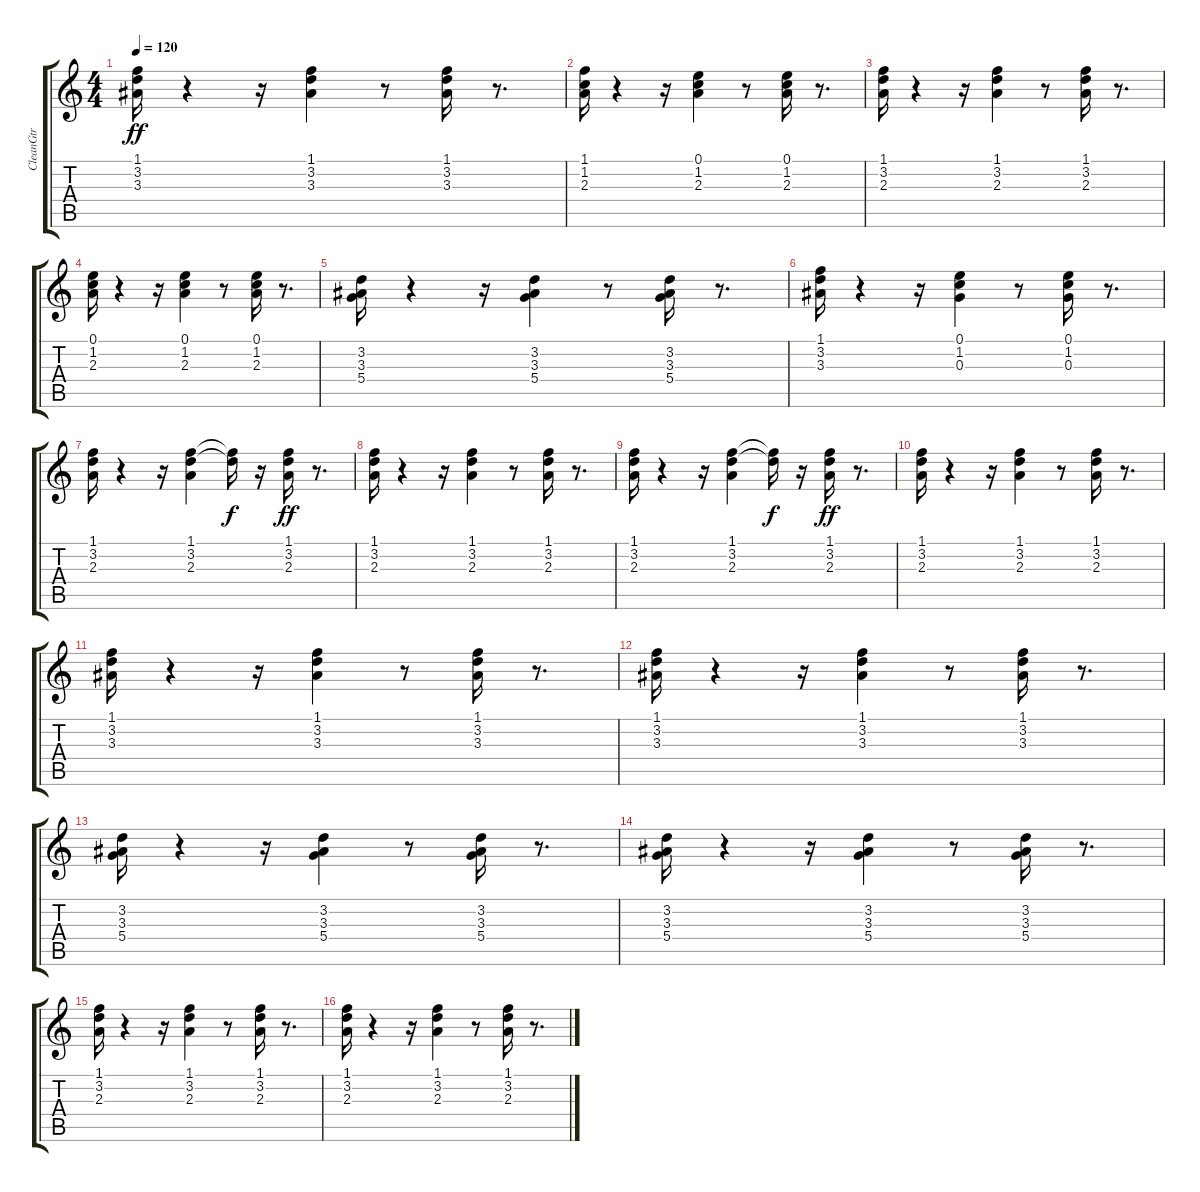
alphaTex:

\track ("CleanGtr" "CleanGtr") {instrument electricguitarclean}
\staff {score tabs}
\tuning (E4 B3 G3 D3 A2 E2) {hide}
\ts (4 4)
\tempo 120
\clef g2
\ks c
(1.1 3.2 3.3).16{dy ff} r.4 r.16 (1.1 3.2 3.3).4 r.8 (1.1 3.2 3.3).16 r.8{d} |
(1.1 1.2 2.3).16 r.4 r.16 (0.1 1.2 2.3).4 r.8 (0.1 1.2 2.3).16 r.8{d} |
(1.1 3.2 2.3).16 r.4 r.16 (1.1 3.2 2.3).4 r.8 (1.1 3.2 2.3).16 r.8{d} |
(0.1 1.2 2.3).16 r.4 r.16 (0.1 1.2 2.3).4 r.8 (0.1 1.2 2.3).16 r.8{d} |
(3.2 3.3 5.4).16 r.4 r.16 (3.2 3.3 5.4).4 r.8 (3.2 3.3 5.4).16 r.8{d} |
(1.1 3.2 3.3).16 r.4 r.16 (0.1 1.2 0.3).4 r.8 (0.1 1.2 0.3).16 r.8{d} |
(1.1 3.2 2.3).16 r.4 r.16 (1.1 3.2 2.3).4 (1.1{t} 3.2{t}).16{dy f} r.16 (1.1 3.2 2.3).16{dy ff} r.8{d} |
(1.1 3.2 2.3).16 r.4 r.16 (1.1 3.2 2.3).4 r.8 (1.1 3.2 2.3).16 r.8{d} |
(1.1 3.2 2.3).16 r.4 r.16 (1.1 3.2 2.3).4 (1.1{t} 3.2{t}).16{dy f} r.16 (1.1 3.2 2.3).16{dy ff} r.8{d} |
(1.1 3.2 2.3).16 r.4 r.16 (1.1 3.2 2.3).4 r.8 (1.1 3.2 2.3).16 r.8{d} |
(1.1 3.2 3.3).16 r.4 r.16 (1.1 3.2 3.3).4 r.8 (1.1 3.2 3.3).16 r.8{d} |
(1.1 3.2 3.3).16 r.4 r.16 (1.1 3.2 3.3).4 r.8 (1.1 3.2 3.3).16 r.8{d} |
(3.2 3.3 5.4).16 r.4 r.16 (3.2 3.3 5.4).4 r.8 (3.2 3.3 5.4).16 r.8{d} |
(3.2 3.3 5.4).16 r.4 r.16 (3.2 3.3 5.4).4 r.8 (3.2 3.3 5.4).16 r.8{d} |
(1.1 3.2 2.3).16 r.4 r.16 (1.1 3.2 2.3).4 r.8 (1.1 3.2 2.3).16 r.8{d} |
(1.1 3.2 2.3).16 r.4 r.16 (1.1 3.2 2.3).4 r.8 (1.1 3.2 2.3).16 r.8{d}
